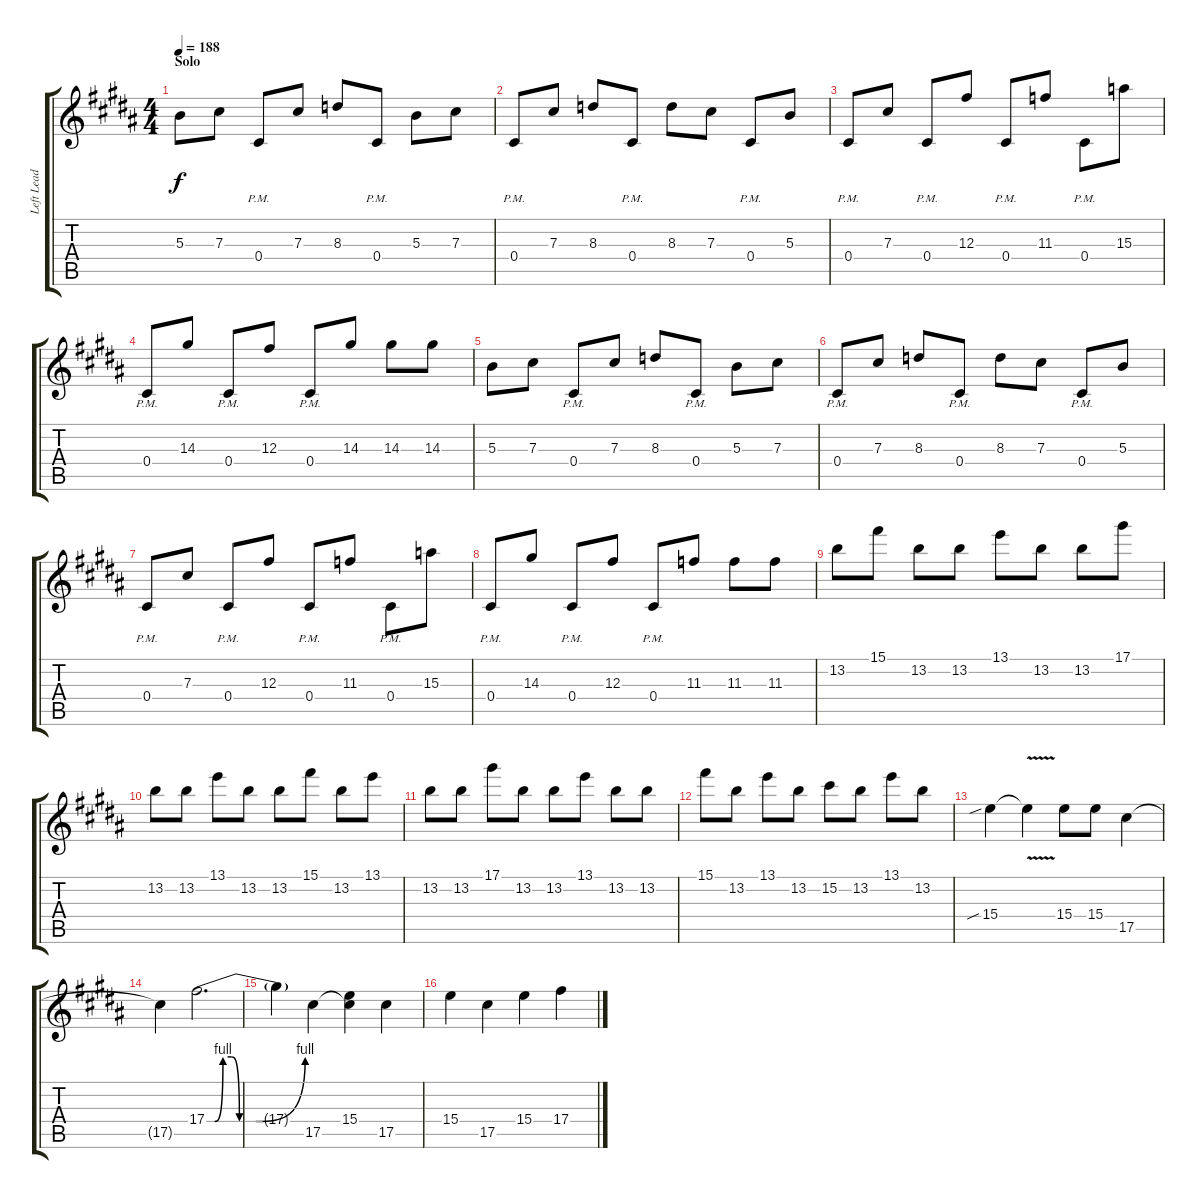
\track ("Left Lead Guitar" "Left Lead ") {instrument distortionguitar}
\staff {score tabs}
\tuning (Eb4 Bb3 Gb3 Db3 Ab2 Db2) {hide}
\ts (4 4)
\section ("" "Solo")
\tempo 188
\clef g2
\ks b
5.3.8{dy f} 7.3.8 0.4{pm}.8 7.3.8 8.3.8 0.4{pm}.8 5.3.8 7.3.8 |
0.4{pm}.8 7.3.8 8.3.8 0.4{pm}.8 8.3.8 7.3.8 0.4{pm}.8 5.3.8 |
0.4{pm}.8 7.3.8 0.4{pm}.8 12.3.8 0.4{pm}.8 11.3.8 0.4{pm}.8 15.3.8 |
0.4{pm}.8 14.3.8 0.4{pm}.8 12.3.8 0.4{pm}.8 14.3.8 14.3.8 14.3.8 |
5.3.8 7.3.8 0.4{pm}.8 7.3.8 8.3.8 0.4{pm}.8 5.3.8 7.3.8 |
0.4{pm}.8 7.3.8 8.3.8 0.4{pm}.8 8.3.8 7.3.8 0.4{pm}.8 5.3.8 |
0.4{pm}.8 7.3.8 0.4{pm}.8 12.3.8 0.4{pm}.8 11.3.8 0.4{pm}.8 15.3.8 |
0.4{pm}.8 14.3.8 0.4{pm}.8 12.3.8 0.4{pm}.8 11.3.8 11.3.8 11.3.8 |
13.2.8 15.1.8 13.2.8 13.2.8 13.1.8 13.2.8 13.2.8 17.1.8 |
13.2.8 13.2.8 13.1.8 13.2.8 13.2.8 15.1.8 13.2.8 13.1.8 |
13.2.8 13.2.8 17.1.8 13.2.8 13.2.8 13.1.8 13.2.8 13.2.8 |
15.1.8 13.2.8 13.1.8 13.2.8 15.2.8 13.2.8 13.1.8 13.2.8 |
15.4{sib}.4 15.4{v t}.4 15.4.8 15.4.8 17.5.4 |
17.5{t}.4 17.4{be (custom 0 0 5 0 10 4 15 4 20 0 30 0 60 4)}.2{d} |
17.4{t}.4 17.5.4 (15.4 17.5{t}).4 17.5.4 |
15.4.4 17.5.4 15.4.4 17.4.4
